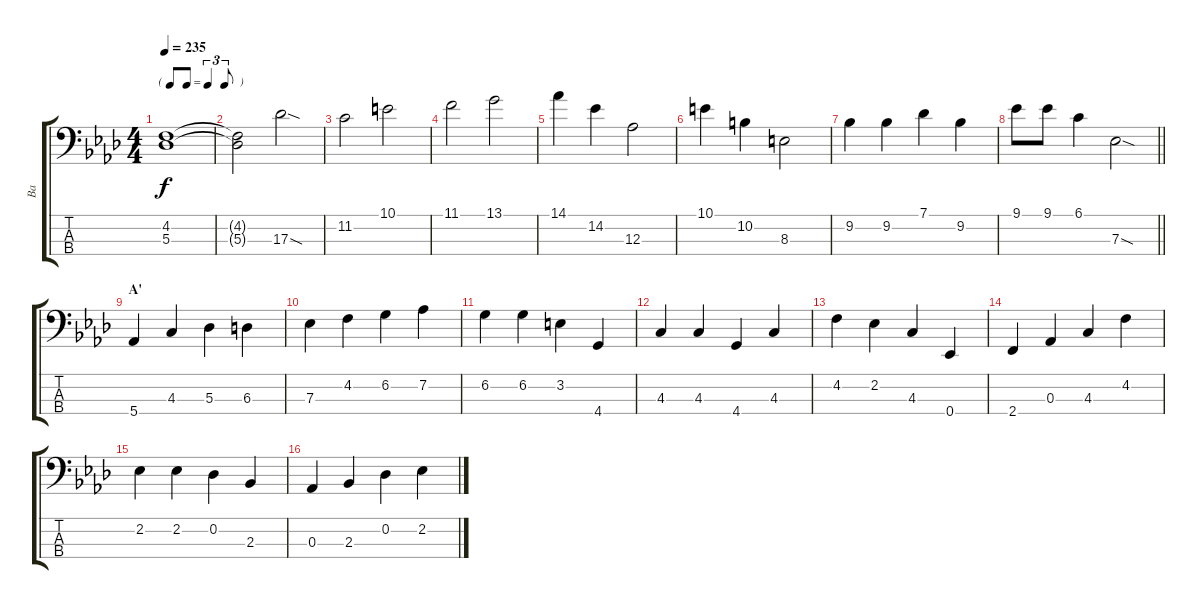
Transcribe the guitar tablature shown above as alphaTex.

\track ("Ba" "Ba") {instrument electricbassfinger}
\staff {score tabs}
\tuning (Gb2 Db2 Ab1 Eb1) {hide}
\ts (4 4)
\tf triplet8th
\tempo 235
\clef f4
\ks ab
(4.2 5.3).1{dy f} |
(4.2{t} 5.3{t}).2 17.3{sod}.2 |
11.2.2 10.1.2 |
11.1.2 13.1.2 |
14.1.4 14.2.4 12.3.2 |
10.1.4 10.2.4 8.3.2 |
9.2.4 9.2.4 7.1.4 9.2.4 |
\barLineRight lightlight
9.1.8 9.1.8 6.1.4 7.3{sod}.2 |
\section ("" "A'")
5.4.4 4.3.4 5.3.4 6.3.4 |
7.3.4 4.2.4 6.2.4 7.2.4 |
6.2.4 6.2.4 3.2.4 4.4.4 |
4.3.4 4.3.4 4.4.4 4.3.4 |
4.2.4 2.2.4 4.3.4 0.4.4 |
2.4.4 0.3.4 4.3.4 4.2.4 |
2.2.4 2.2.4 0.2.4 2.3.4 |
0.3.4 2.3.4 0.2.4 2.2.4
